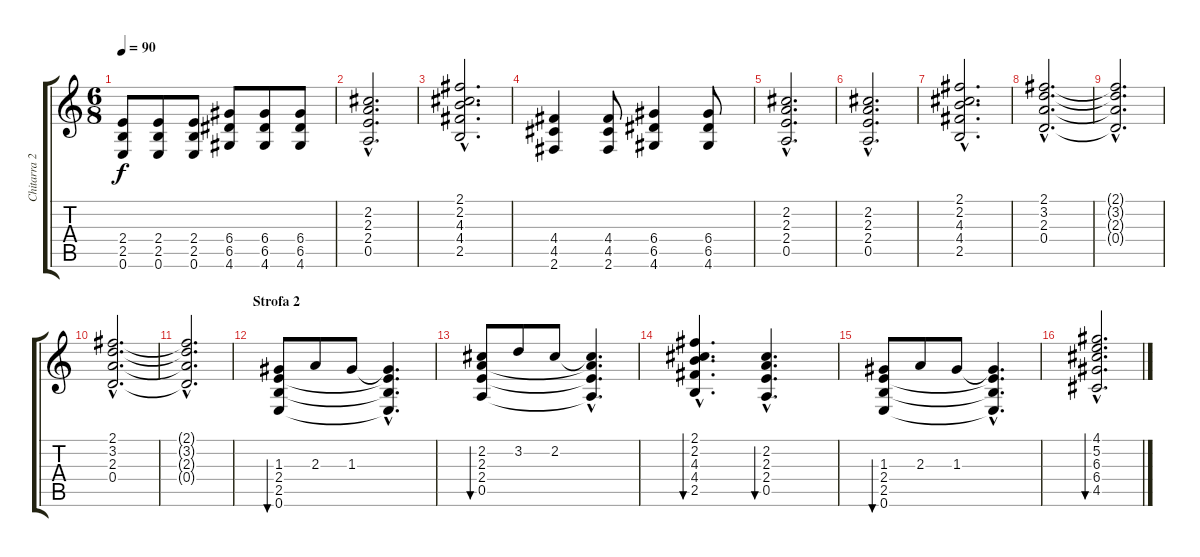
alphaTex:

\track ("Chitarra 2" "Chitarra 2") {instrument electricguitarclean}
\staff {score tabs}
\tuning (E4 B3 G3 D3 A2 E2) {hide}
\ts (6 8)
\tempo 90
\clef g2
\ks c
(2.4 2.5 0.6).8{dy f} (2.4 2.5 0.6).8 (2.4 2.5 0.6).8 (6.4 6.5 4.6).8 (6.4 6.5 4.6).8 (6.4 6.5 4.6).8 |
(2.2{hac} 2.3{hac} 2.4{hac} 0.5{hac}).2{d} |
(2.1{hac} 2.2{hac} 4.3{hac} 4.4{hac} 2.5{hac}).2{d} |
(4.4 4.5 2.6).4 (4.4 4.5 2.6).8 (6.4 6.5 4.6).4 (6.4 6.5 4.6).8 |
(2.2{hac} 2.3{hac} 2.4{hac} 0.5{hac}).2{d} |
(2.2{hac} 2.3{hac} 2.4{hac} 0.5{hac}).2{d} |
(2.1{hac} 2.2{hac} 4.3{hac} 4.4{hac} 2.5{hac}).2{d} |
(2.1{hac} 3.2{hac} 2.3{hac} 0.4{hac}).2{d} |
(2.1{hac t} 3.2{hac t} 2.3{hac t} 0.4{hac t}).2{d} |
(2.1{hac} 3.2{hac} 2.3{hac} 0.4{hac}).2{d} |
(2.1{hac t} 3.2{hac t} 2.3{hac t} 0.4{hac t}).2{d} |
\section ("" "Strofa 2")
(1.3 2.4 2.5 0.6).8{bu 120 instrument overdrivenguitar} 2.3.8 1.3.8 (1.3{hac t} 2.4{hac t} 2.5{hac t} 0.6{hac t}).4{d} |
(2.2 2.3 2.4 0.5).8{bu 120} 3.2.8 2.2.8 (2.2{hac t} 2.3{hac t} 2.4{hac t} 0.5{hac t}).4{d} |
(2.1{hac} 2.2{hac} 4.3{hac} 4.4{hac} 2.5{hac}).4{d bu 120} (2.2{hac} 2.3{hac} 2.4{hac} 0.5{hac}).4{d bu 240} |
(1.3 2.4 2.5 0.6).8{bu 120} 2.3.8 1.3.8 (1.3{hac t} 2.4{hac t} 2.5{hac t} 0.6{hac t}).4{d} |
(4.1{hac} 5.2{hac} 6.3{hac} 6.4{hac} 4.5{hac}).2{d bu 120}
